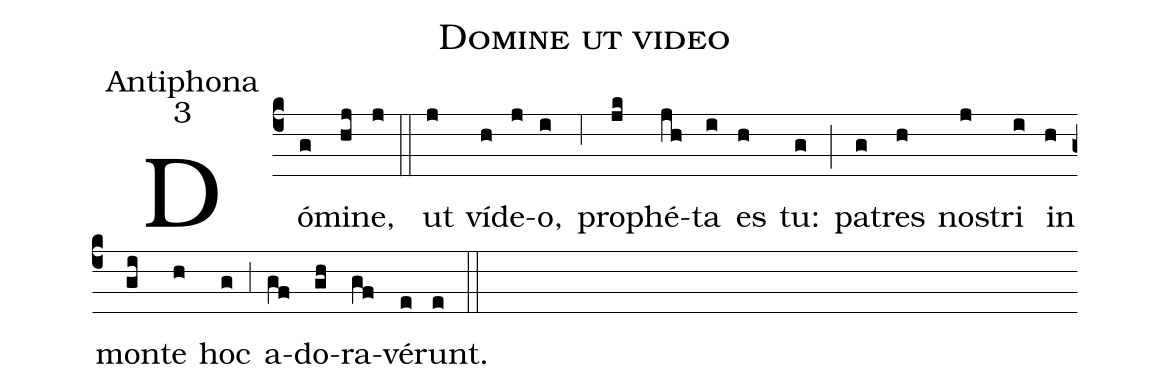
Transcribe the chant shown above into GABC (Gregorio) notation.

name:Domine ut video;
office-part:Antiphona;
mode:3;
%%
(c4) Dó(g)mi(hj)ne,(j) (::)
ut(j) ví(h)de(j)o,(i) (,6) pro(jk)phé(jh)ta(i) es(h) tu:(g) (;) pa(g)tres(h) no(j)stri(i) in(h) mon(gi)te(h) hoc(g) (,3) a(gf)do(gh)ra(gf)vé(e)runt.(e) (::)
